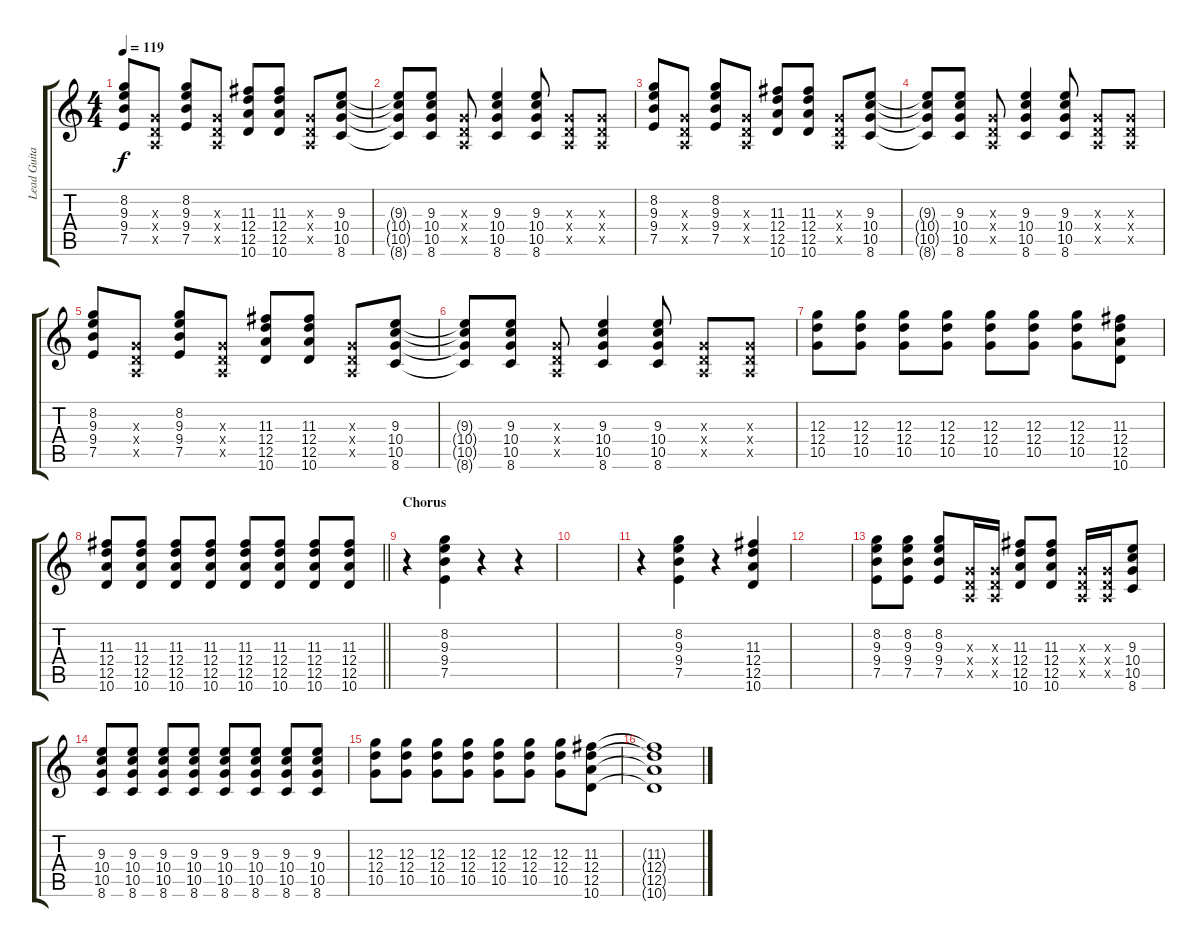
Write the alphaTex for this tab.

\track ("Lead Guitar" "Lead Guita") {instrument acousticguitarsteel}
\staff {score tabs}
\tuning (E4 B3 G3 D3 A2 E2) {hide}
\ts (4 4)
\tempo 119
\clef g2
\ks c
(8.2 9.3 9.4 7.5).8{dy f} (0.3{x} 0.4{x} 0.5{x}).8 (8.2 9.3 9.4 7.5).8 (0.3{x} 0.4{x} 0.5{x}).8 (11.3 12.4 12.5 10.6).8 (11.3 12.4 12.5 10.6).8 (0.3{x} 0.4{x} 0.5{x}).8 (9.3 10.4 10.5 8.6).8 |
(9.3{t} 10.4{t} 10.5{t} 8.6{t}).8 (9.3 10.4 10.5 8.6).8 (0.3{x} 0.4{x} 0.5{x}).8 (9.3 10.4 10.5 8.6).4 (9.3 10.4 10.5 8.6).8 (0.3{x} 0.4{x} 0.5{x}).8 (0.3{x} 0.4{x} 0.5{x}).8 |
(8.2 9.3 9.4 7.5).8 (0.3{x} 0.4{x} 0.5{x}).8 (8.2 9.3 9.4 7.5).8 (0.3{x} 0.4{x} 0.5{x}).8 (11.3 12.4 12.5 10.6).8 (11.3 12.4 12.5 10.6).8 (0.3{x} 0.4{x} 0.5{x}).8 (9.3 10.4 10.5 8.6).8 |
(9.3{t} 10.4{t} 10.5{t} 8.6{t}).8 (9.3 10.4 10.5 8.6).8 (0.3{x} 0.4{x} 0.5{x}).8 (9.3 10.4 10.5 8.6).4 (9.3 10.4 10.5 8.6).8 (0.3{x} 0.4{x} 0.5{x}).8 (0.3{x} 0.4{x} 0.5{x}).8 |
(8.2 9.3 9.4 7.5).8 (0.3{x} 0.4{x} 0.5{x}).8 (8.2 9.3 9.4 7.5).8 (0.3{x} 0.4{x} 0.5{x}).8 (11.3 12.4 12.5 10.6).8 (11.3 12.4 12.5 10.6).8 (0.3{x} 0.4{x} 0.5{x}).8 (9.3 10.4 10.5 8.6).8 |
(9.3{t} 10.4{t} 10.5{t} 8.6{t}).8 (9.3 10.4 10.5 8.6).8 (0.3{x} 0.4{x} 0.5{x}).8 (9.3 10.4 10.5 8.6).4 (9.3 10.4 10.5 8.6).8 (0.3{x} 0.4{x} 0.5{x}).8 (0.3{x} 0.4{x} 0.5{x}).8 |
(12.3 12.4 10.5).8 (12.3 12.4 10.5).8 (12.3 12.4 10.5).8 (12.3 12.4 10.5).8 (12.3 12.4 10.5).8 (12.3 12.4 10.5).8 (12.3 12.4 10.5).8 (11.3 12.4 12.5 10.6).8 |
\barLineRight lightlight
(11.3 12.4 12.5 10.6).8 (11.3 12.4 12.5 10.6).8 (11.3 12.4 12.5 10.6).8 (11.3 12.4 12.5 10.6).8 (11.3 12.4 12.5 10.6).8 (11.3 12.4 12.5 10.6).8 (11.3 12.4 12.5 10.6).8 (11.3 12.4 12.5 10.6).8 |
\section ("" "Chorus")
r.4 (8.2 9.3 9.4 7.5).4 r.4 r.4 |
|
r.4 (8.2 9.3 9.4 7.5).4 r.4 (11.3 12.4 12.5 10.6).4 |
|
(8.2 9.3 9.4 7.5).8 (8.2 9.3 9.4 7.5).8 (8.2 9.3 9.4 7.5).8 (0.3{x} 0.4{x} 0.5{x}).16 (0.3{x} 0.4{x} 0.5{x}).16 (11.3 12.4 12.5 10.6).8 (11.3 12.4 12.5 10.6).8 (0.3{x} 0.4{x} 0.5{x}).16 (0.3{x} 0.4{x} 0.5{x}).16 (9.3 10.4 10.5 8.6).8 |
(9.3 10.4 10.5 8.6).8 (9.3 10.4 10.5 8.6).8 (9.3 10.4 10.5 8.6).8 (9.3 10.4 10.5 8.6).8 (9.3 10.4 10.5 8.6).8 (9.3 10.4 10.5 8.6).8 (9.3 10.4 10.5 8.6).8 (9.3 10.4 10.5 8.6).8 |
(12.3 12.4 10.5).8 (12.3 12.4 10.5).8 (12.3 12.4 10.5).8 (12.3 12.4 10.5).8 (12.3 12.4 10.5).8 (12.3 12.4 10.5).8 (12.3 12.4 10.5).8 (11.3 12.4 12.5 10.6).8 |
(11.3{t} 12.4{t} 12.5{t} 10.6{t}).1
